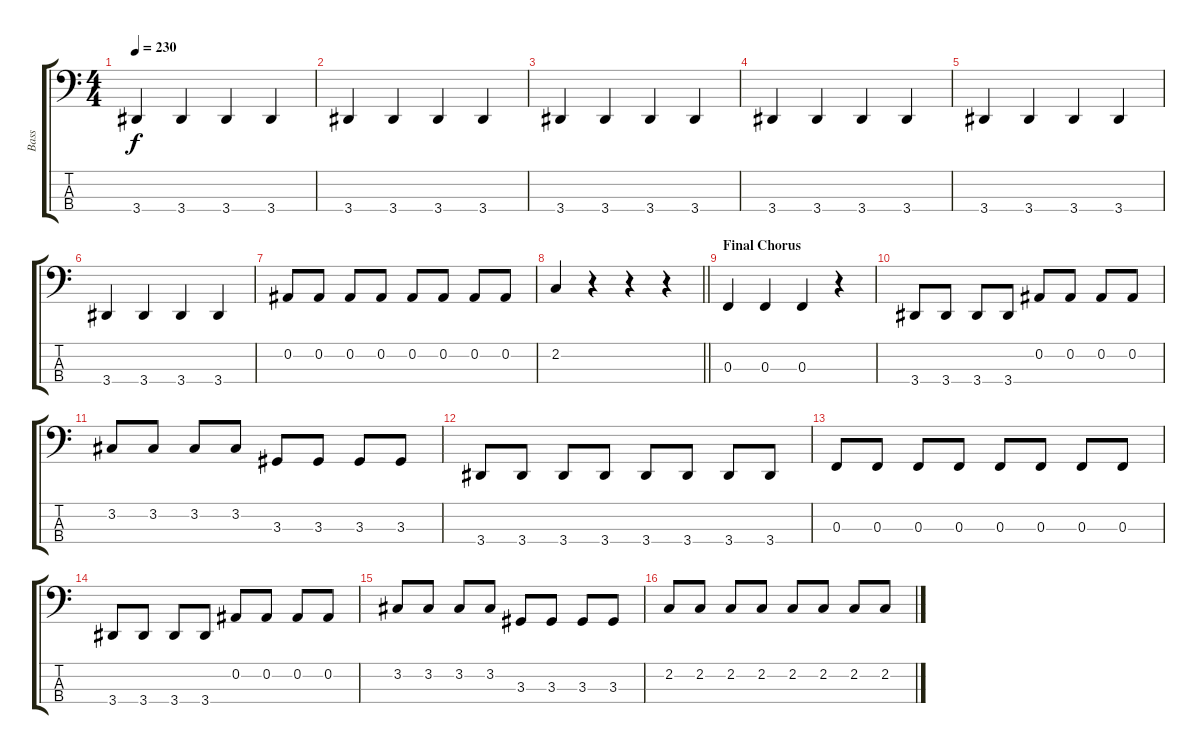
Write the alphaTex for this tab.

\track ("Bass" "Bass") {instrument electricbasspick}
\staff {score tabs}
\tuning (Eb2 Bb1 F1 C1) {hide}
\ts (4 4)
\tempo 230
\clef f4
\ks c
3.4.4{dy f} 3.4.4 3.4.4 3.4.4 |
3.4.4 3.4.4 3.4.4 3.4.4 |
3.4.4 3.4.4 3.4.4 3.4.4 |
3.4.4 3.4.4 3.4.4 3.4.4 |
3.4.4 3.4.4 3.4.4 3.4.4 |
3.4.4 3.4.4 3.4.4 3.4.4 |
0.2.8 0.2.8 0.2.8 0.2.8 0.2.8 0.2.8 0.2.8 0.2.8 |
\barLineRight lightlight
2.2.4 r.4 r.4 r.4 |
\section ("" "Final Chorus")
0.3.4 0.3.4 0.3.4 r.4 |
3.4.8 3.4.8 3.4.8 3.4.8 0.2.8 0.2.8 0.2.8 0.2.8 |
3.2.8 3.2.8 3.2.8 3.2.8 3.3.8 3.3.8 3.3.8 3.3.8 |
3.4.8 3.4.8 3.4.8 3.4.8 3.4.8 3.4.8 3.4.8 3.4.8 |
0.3.8 0.3.8 0.3.8 0.3.8 0.3.8 0.3.8 0.3.8 0.3.8 |
3.4.8 3.4.8 3.4.8 3.4.8 0.2.8 0.2.8 0.2.8 0.2.8 |
3.2.8 3.2.8 3.2.8 3.2.8 3.3.8 3.3.8 3.3.8 3.3.8 |
2.2.8 2.2.8 2.2.8 2.2.8 2.2.8 2.2.8 2.2.8 2.2.8
